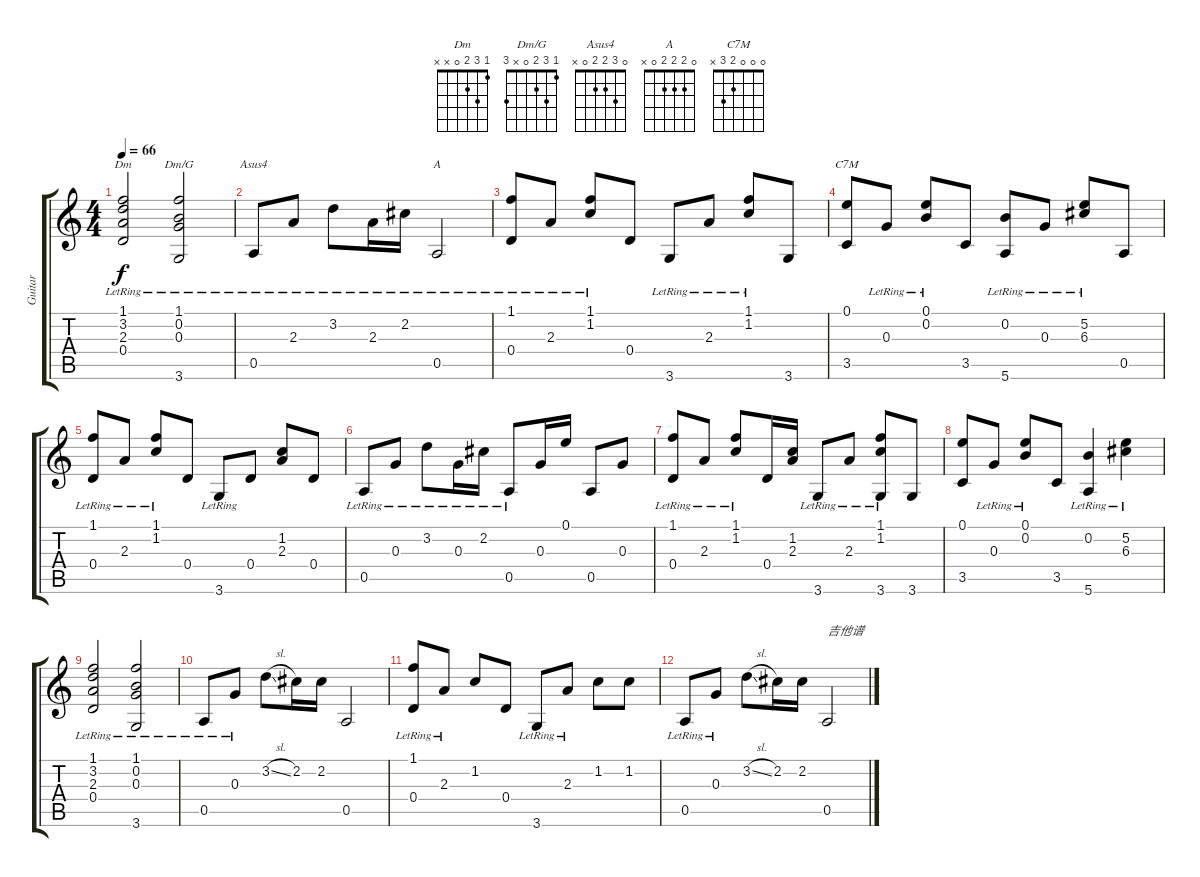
\track ("Guitar" "Guitar") {instrument acousticguitarsteel}
\staff {score tabs}
\tuning (E4 B3 G3 D3 A2 E2) {hide}
\chord ("Dm" 1 3 2 0 x x)
\chord ("Dm/G" 1 3 2 0 x 3)
\chord ("Asus4" 0 3 2 2 0 x)
\chord ("A" 0 2 2 2 0 x)
\chord ("C7M" 0 0 0 2 3 x)
\ts (4 4)
\tempo 66
\clef g2
\ks c
(1.1{lr} 3.2{lr} 2.3{lr} 0.4{lr}).2{ch "Dm" dy f} (1.1{lr} 0.2{lr} 0.3{lr} 3.6{lr}).2{ch "Dm/G"} |
0.5{lr}.8{ch "Asus4"} 2.3{lr}.8 3.2{lr}.8 2.3{lr}.16 2.2{lr}.16 0.5{lr}.2{ch "A"} |
(1.1{lr} 0.4{lr}).8 2.3{lr}.8 (1.1{lr} 1.2).8 0.4.8 3.6{lr}.8 2.3{lr}.8 (1.1{lr} 1.2).8 3.6.8 |
(0.1 3.5).8{ch "C7M"} 0.3{lr}.8 (0.1{lr} 0.2).8 3.5.8 (0.2{lr} 5.6).8 0.3{lr}.8 (5.2{lr} 6.3).8 0.5.8 |
(1.1{lr} 0.4{lr}).8 2.3{lr}.8 (1.1{lr} 1.2).8 0.4.8 3.6{lr}.8 0.4.8 (1.2 2.3).8 0.4.8 |
0.5{lr}.8 0.3{lr}.8 3.2{lr}.8 0.3{lr}.16 2.2{lr}.16 0.5{lr}.8 0.3.16 0.1.16 0.5.8 0.3.8 |
(1.1{lr} 0.4{lr}).8 2.3{lr}.8 (1.1{lr} 1.2).8 0.4.16 (1.2 2.3).16 3.6{lr}.8 2.3{lr}.8 (1.1{lr} 1.2 3.6).8 3.6.8 |
(0.1 3.5).8 0.3{lr}.8 (0.1{lr} 0.2).8 3.5.8 (0.2{lr} 5.6).4 (5.2{lr} 6.3).4 |
(1.1{lr} 3.2{lr} 2.3{lr} 0.4{lr}).2 (1.1{lr} 0.2{lr} 0.3{lr} 3.6{lr}).2 |
0.5{lr}.8 0.3{lr}.8 3.2{sl}.8 2.2.16 2.2.16 0.5.2 |
(1.1{lr} 0.4{lr}).8 2.3{lr}.8 1.2.8 0.4.8 3.6{lr}.8 2.3{lr}.8 1.2.8 1.2.8 |
0.5{lr}.8 0.3{lr}.8 3.2{sl}.8 2.2.16 2.2.16 0.5.2{txt "吉他谱"}
